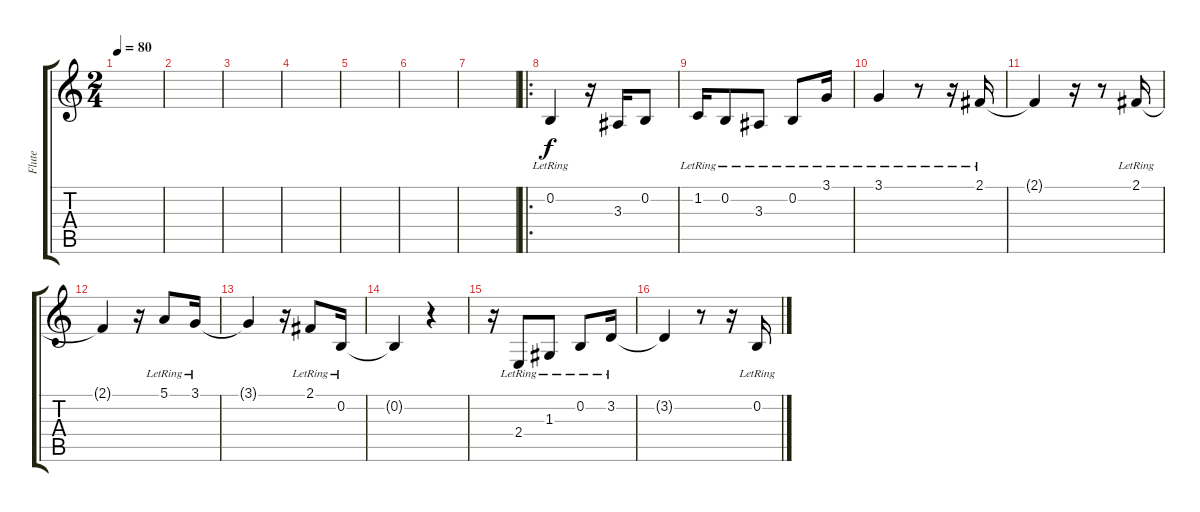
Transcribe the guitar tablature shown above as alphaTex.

\track ("Flute" "Flute") {instrument panflute}
\staff {score tabs}
\tuning (E4 B3 G3 D3 A2 E2) {hide}
\ts (2 4)
\tempo 80
\clef g2
\ks c
|
|
|
|
|
|
|
\ro
0.2{lr}.4 r.16 3.3.16 0.2.8 |
1.2{lr}.16 0.2{lr}.8 3.3{lr}.8 0.2{lr}.8 3.1{lr}.16 |
3.1{lr}.4 r.8 r.16 2.1{lr}.16 |
2.1{t}.4 r.16 r.8 2.1{lr}.16 |
2.1{t}.4 r.16 5.1{lr}.8 3.1{lr}.16 |
3.1{t}.4 r.16 2.1{lr}.8 0.2{lr}.16 |
0.2{t}.4 r.4 |
r.16 2.4{lr}.8 1.3{lr}.8 0.2{lr}.8 3.2{lr}.16 |
3.2{t}.4 r.8 r.16 0.2{lr}.16
